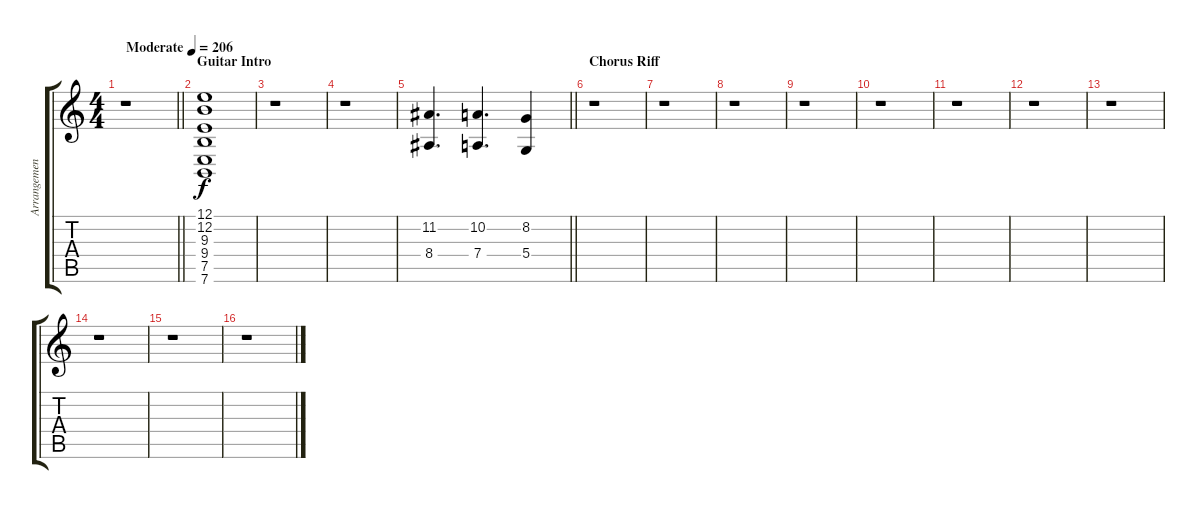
\track ("Arrangements/Elize" "Arrangemen") {instrument orchestrahit}
\staff {score tabs}
\tuning (E4 B3 G3 D3 A2 E2) {hide}
\ts (4 4)
\tempo (206 "Moderate")
\clef g2
\barLineRight lightlight
\ks c
r.1{dy f instrument orchestrahit} |
\section ("" "Guitar Intro")
(12.1 12.2 9.3 9.4 7.5 7.6).1{volume 10 instrument orchestrahit} |
r.1{volume 8 instrument tubularbells} |
r.1 |
\barLineRight lightlight
(11.2 8.4).4{d} (10.2 7.4).4{d} (8.2 5.4).4 |
\section ("" "Chorus Riff")
r.1 |
r.1 |
r.1 |
r.1 |
r.1 |
r.1 |
r.1 |
r.1 |
r.1 |
r.1 |
r.1
